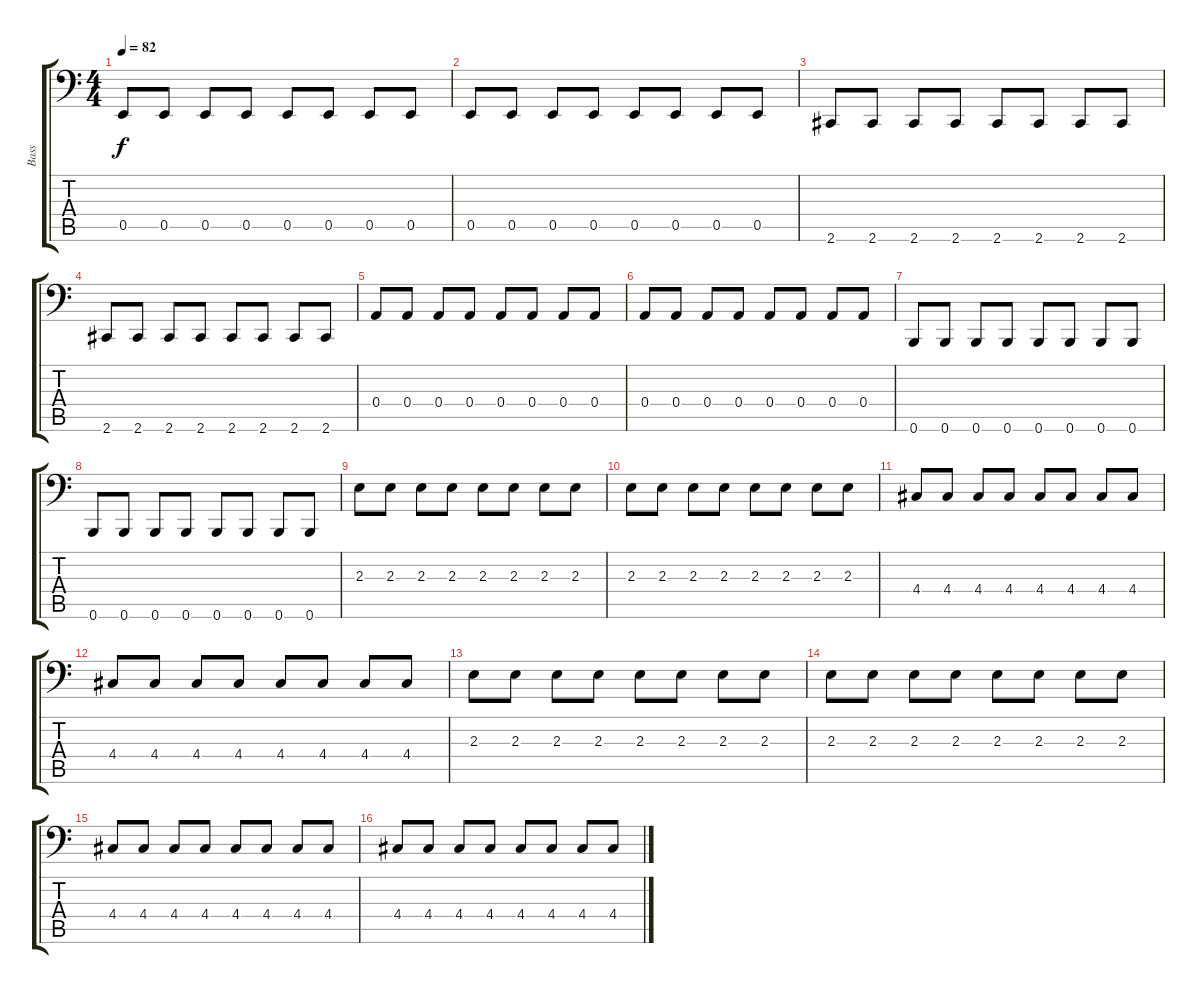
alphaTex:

\track ("Bass" "Bass") {instrument fretlessbass}
\staff {score tabs}
\tuning (C3 G2 D2 A1 E1 B0) {hide}
\ts (4 4)
\tempo 82
\clef f4
\ks c
0.5.8{dy f} 0.5.8 0.5.8 0.5.8 0.5.8 0.5.8 0.5.8 0.5.8 |
0.5.8 0.5.8 0.5.8 0.5.8 0.5.8 0.5.8 0.5.8 0.5.8 |
2.6.8 2.6.8 2.6.8 2.6.8 2.6.8 2.6.8 2.6.8 2.6.8 |
2.6.8 2.6.8 2.6.8 2.6.8 2.6.8 2.6.8 2.6.8 2.6.8 |
0.4.8 0.4.8 0.4.8 0.4.8 0.4.8 0.4.8 0.4.8 0.4.8 |
0.4.8 0.4.8 0.4.8 0.4.8 0.4.8 0.4.8 0.4.8 0.4.8 |
0.6.8 0.6.8 0.6.8 0.6.8 0.6.8 0.6.8 0.6.8 0.6.8 |
0.6.8 0.6.8 0.6.8 0.6.8 0.6.8 0.6.8 0.6.8 0.6.8 |
2.3.8 2.3.8 2.3.8 2.3.8 2.3.8 2.3.8 2.3.8 2.3.8 |
2.3.8 2.3.8 2.3.8 2.3.8 2.3.8 2.3.8 2.3.8 2.3.8 |
4.4.8 4.4.8 4.4.8 4.4.8 4.4.8 4.4.8 4.4.8 4.4.8 |
4.4.8 4.4.8 4.4.8 4.4.8 4.4.8 4.4.8 4.4.8 4.4.8 |
2.3.8 2.3.8 2.3.8 2.3.8 2.3.8 2.3.8 2.3.8 2.3.8 |
2.3.8 2.3.8 2.3.8 2.3.8 2.3.8 2.3.8 2.3.8 2.3.8 |
4.4.8 4.4.8 4.4.8 4.4.8 4.4.8 4.4.8 4.4.8 4.4.8 |
4.4.8 4.4.8 4.4.8 4.4.8 4.4.8 4.4.8 4.4.8 4.4.8
